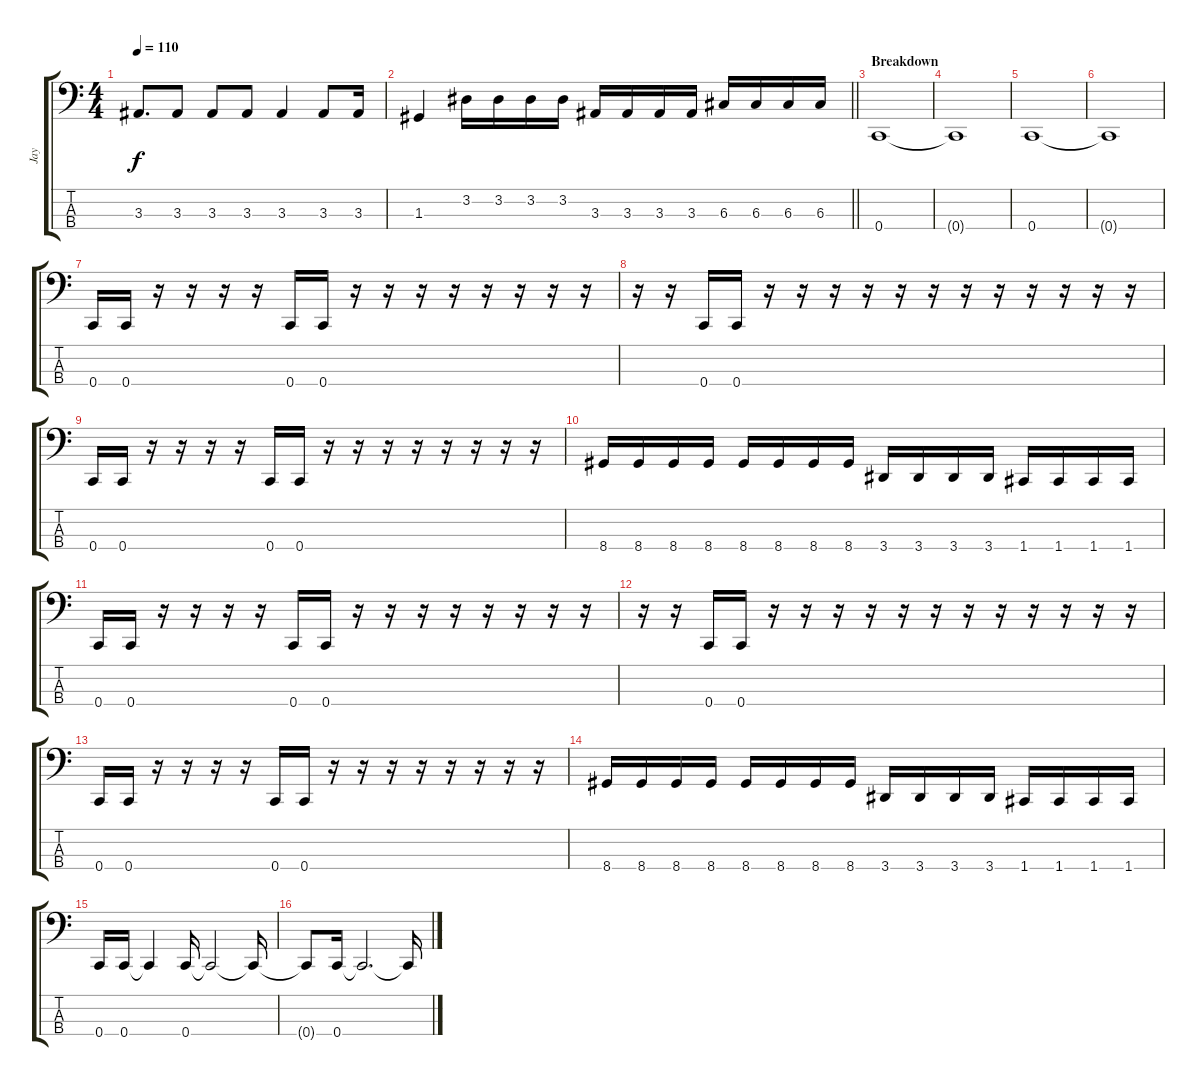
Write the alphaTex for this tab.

\track ("Jay" "Jay") {instrument electricbasspick}
\staff {score tabs}
\tuning (F2 C2 G1 C1) {hide}
\ts (4 4)
\tempo 110
\clef f4
\ks c
3.3.8{d dy f} 3.3.8 3.3.8 3.3.8 3.3.4 3.3.8 3.3.16 |
\barLineRight lightlight
1.3.4 3.2.16 3.2.16 3.2.16 3.2.16 3.3.16 3.3.16 3.3.16 3.3.16 6.3.16 6.3.16 6.3.16 6.3.16 |
\section ("" "Breakdown")
0.4.1 |
0.4{t}.1 |
0.4.1 |
0.4{t}.1 |
0.4.16 0.4.16 r.16 r.16 r.16 r.16 0.4.16 0.4.16 r.16 r.16 r.16 r.16 r.16 r.16 r.16 r.16 |
r.16 r.16 0.4.16 0.4.16 r.16 r.16 r.16 r.16 r.16 r.16 r.16 r.16 r.16 r.16 r.16 r.16 |
0.4.16 0.4.16 r.16 r.16 r.16 r.16 0.4.16 0.4.16 r.16 r.16 r.16 r.16 r.16 r.16 r.16 r.16 |
8.4.16 8.4.16 8.4.16 8.4.16 8.4.16 8.4.16 8.4.16 8.4.16 3.4.16 3.4.16 3.4.16 3.4.16 1.4.16 1.4.16 1.4.16 1.4.16 |
0.4.16 0.4.16 r.16 r.16 r.16 r.16 0.4.16 0.4.16 r.16 r.16 r.16 r.16 r.16 r.16 r.16 r.16 |
r.16 r.16 0.4.16 0.4.16 r.16 r.16 r.16 r.16 r.16 r.16 r.16 r.16 r.16 r.16 r.16 r.16 |
0.4.16 0.4.16 r.16 r.16 r.16 r.16 0.4.16 0.4.16 r.16 r.16 r.16 r.16 r.16 r.16 r.16 r.16 |
8.4.16 8.4.16 8.4.16 8.4.16 8.4.16 8.4.16 8.4.16 8.4.16 3.4.16 3.4.16 3.4.16 3.4.16 1.4.16 1.4.16 1.4.16 1.4.16 |
0.4.16 0.4.16 0.4{t}.4 0.4.16 0.4{t}.2 0.4{t}.16 |
0.4{t}.8 0.4.16 0.4{t}.2{d} 0.4{t}.16
